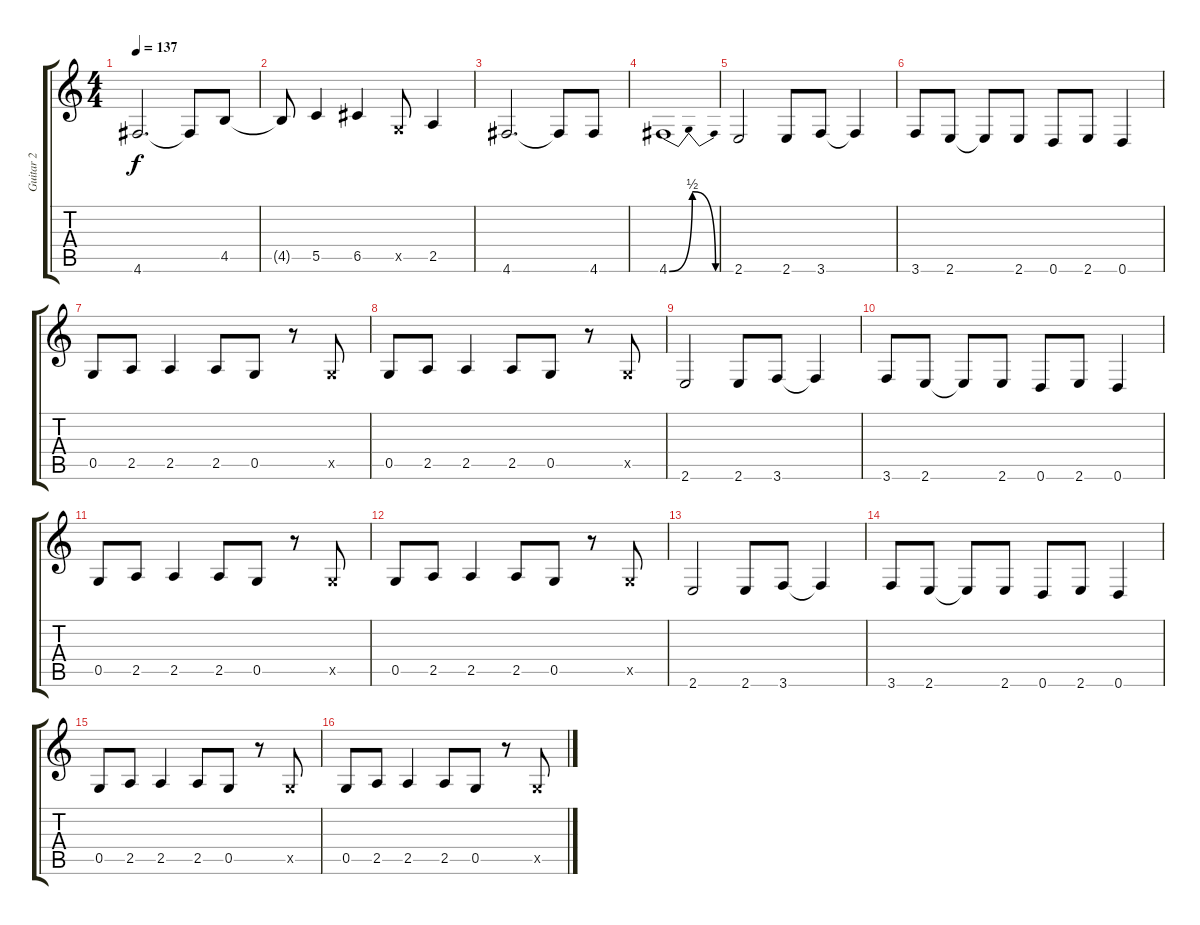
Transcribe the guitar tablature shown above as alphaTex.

\track ("Guitar 2" "Guitar 2") {instrument distortionguitar}
\staff {score tabs}
\tuning (D4 A3 F3 C3 G2 D2) {hide}
\ts (4 4)
\tempo 137
\clef g2
\ks c
4.6.2{d dy f} 4.6{t}.8 4.5.8 |
4.5{t}.8 5.5.4 6.5.4 0.5{x}.8 2.5.4 |
4.6.2{d} 4.6{t}.8 4.6.8 |
4.6{be (bendrelease 0 0 10 2 20 2 60 0)}.1 |
2.6.2 2.6.8 3.6.8 3.6{t}.4 |
3.6.8 2.6.8 2.6{t}.8 2.6.8 0.6.8 2.6.8 0.6.4 |
0.5.8 2.5.8 2.5.4 2.5.8 0.5.8 r.8 0.5{x}.8 |
0.5.8 2.5.8 2.5.4 2.5.8 0.5.8 r.8 0.5{x}.8 |
2.6.2 2.6.8 3.6.8 3.6{t}.4 |
3.6.8 2.6.8 2.6{t}.8 2.6.8 0.6.8 2.6.8 0.6.4 |
0.5.8 2.5.8 2.5.4 2.5.8 0.5.8 r.8 0.5{x}.8 |
0.5.8 2.5.8 2.5.4 2.5.8 0.5.8 r.8 0.5{x}.8 |
2.6.2 2.6.8 3.6.8 3.6{t}.4 |
3.6.8 2.6.8 2.6{t}.8 2.6.8 0.6.8 2.6.8 0.6.4 |
0.5.8 2.5.8 2.5.4 2.5.8 0.5.8 r.8 0.5{x}.8 |
0.5.8 2.5.8 2.5.4 2.5.8 0.5.8 r.8 0.5{x}.8
